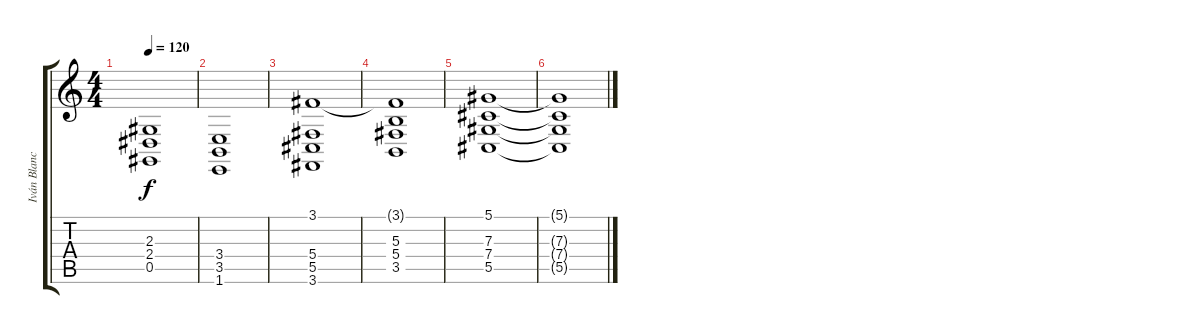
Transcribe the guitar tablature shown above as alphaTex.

\track ("Iván Blanco (I)" "Iván Blanc") {instrument choiraahs}
\staff {score tabs}
\tuning (Eb4 Bb3 Gb3 Db3 Ab2 Eb2) {hide}
\ts (4 4)
\tempo 120
\clef g2
\ks c
(2.3 2.4 0.5).1{dy f} |
(3.4 3.5 1.6).1 |
(3.1 5.4 5.5 3.6).1 |
(3.1{t} 5.3 5.4 3.5).1 |
(5.1 7.3 7.4 5.5).1 |
(5.1{t} 7.3{t} 7.4{t} 5.5{t}).1
